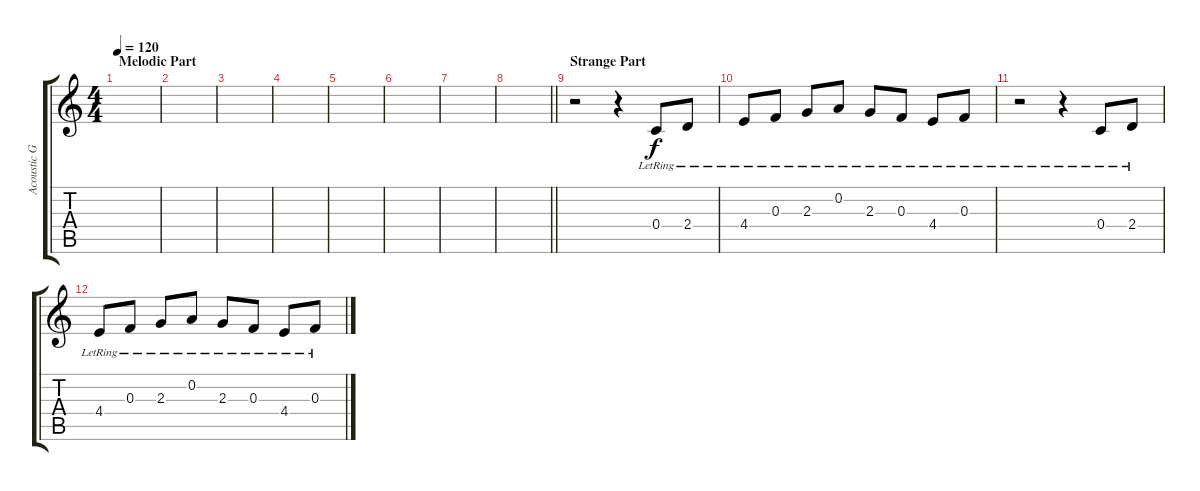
\track ("Acoustic Gtr." "Acoustic G") {instrument acousticguitarsteel}
\staff {score tabs}
\tuning (D4 A3 F3 C3 G2 C2) {hide}
\ts (4 4)
\section ("" "Melodic Part")
\tempo 120
\clef g2
\ks c
|
|
|
|
|
|
|
\barLineRight lightlight
|
\section ("" "Strange Part")
r.2 r.4 0.4{lr}.8 2.4{lr}.8 |
4.4{lr}.8 0.3{lr}.8 2.3{lr}.8 0.2{lr}.8 2.3{lr}.8 0.3{lr}.8 4.4{lr}.8 0.3{lr}.8 |
r.2 r.4 0.4{lr}.8 2.4{lr}.8 |
4.4{lr}.8 0.3{lr}.8 2.3{lr}.8 0.2{lr}.8 2.3{lr}.8 0.3{lr}.8 4.4{lr}.8 0.3{lr}.8
